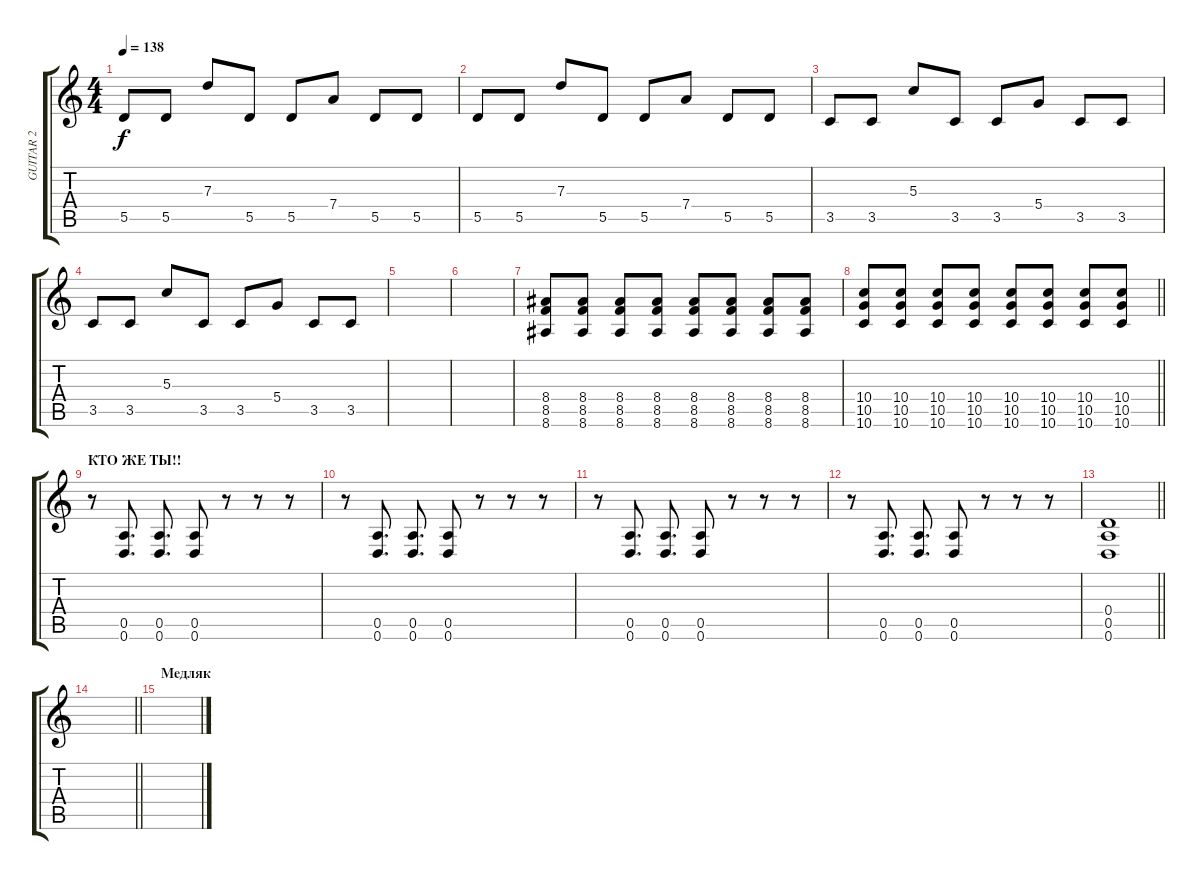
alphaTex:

\track ("GUITAR 2" "GUITAR 2") {instrument overdrivenguitar}
\staff {score tabs}
\tuning (E4 B3 G3 D3 A2 D2) {hide}
\ts (4 4)
\tempo 138
\clef g2
\ks c
5.5.8{dy f} 5.5.8 7.3.8 5.5.8 5.5.8 7.4.8 5.5.8 5.5.8 |
5.5.8 5.5.8 7.3.8 5.5.8 5.5.8 7.4.8 5.5.8 5.5.8 |
3.5.8 3.5.8 5.3.8 3.5.8 3.5.8 5.4.8 3.5.8 3.5.8 |
3.5.8 3.5.8 5.3.8 3.5.8 3.5.8 5.4.8 3.5.8 3.5.8 |
|
|
(8.4 8.5 8.6).8 (8.4 8.5 8.6).8 (8.4 8.5 8.6).8 (8.4 8.5 8.6).8 (8.4 8.5 8.6).8 (8.4 8.5 8.6).8 (8.4 8.5 8.6).8 (8.4 8.5 8.6).8 |
\barLineRight lightlight
(10.4 10.5 10.6).8 (10.4 10.5 10.6).8 (10.4 10.5 10.6).8 (10.4 10.5 10.6).8 (10.4 10.5 10.6).8 (10.4 10.5 10.6).8 (10.4 10.5 10.6).8 (10.4 10.5 10.6).8 |
\section ("" "КТО ЖЕ ТЫ!!")
r.8 (0.5 0.6).8{d} (0.5 0.6).8{d} (0.5 0.6).8 r.8 r.8 r.8 |
r.8 (0.5 0.6).8{d} (0.5 0.6).8{d} (0.5 0.6).8 r.8 r.8 r.8 |
r.8 (0.5 0.6).8{d} (0.5 0.6).8{d} (0.5 0.6).8 r.8 r.8 r.8 |
r.8 (0.5 0.6).8{d} (0.5 0.6).8{d} (0.5 0.6).8 r.8 r.8 r.8 |
\barLineRight lightlight
(0.4 0.5 0.6).1 |
\barLineRight lightlight
|
\section ("" "Медляк")
